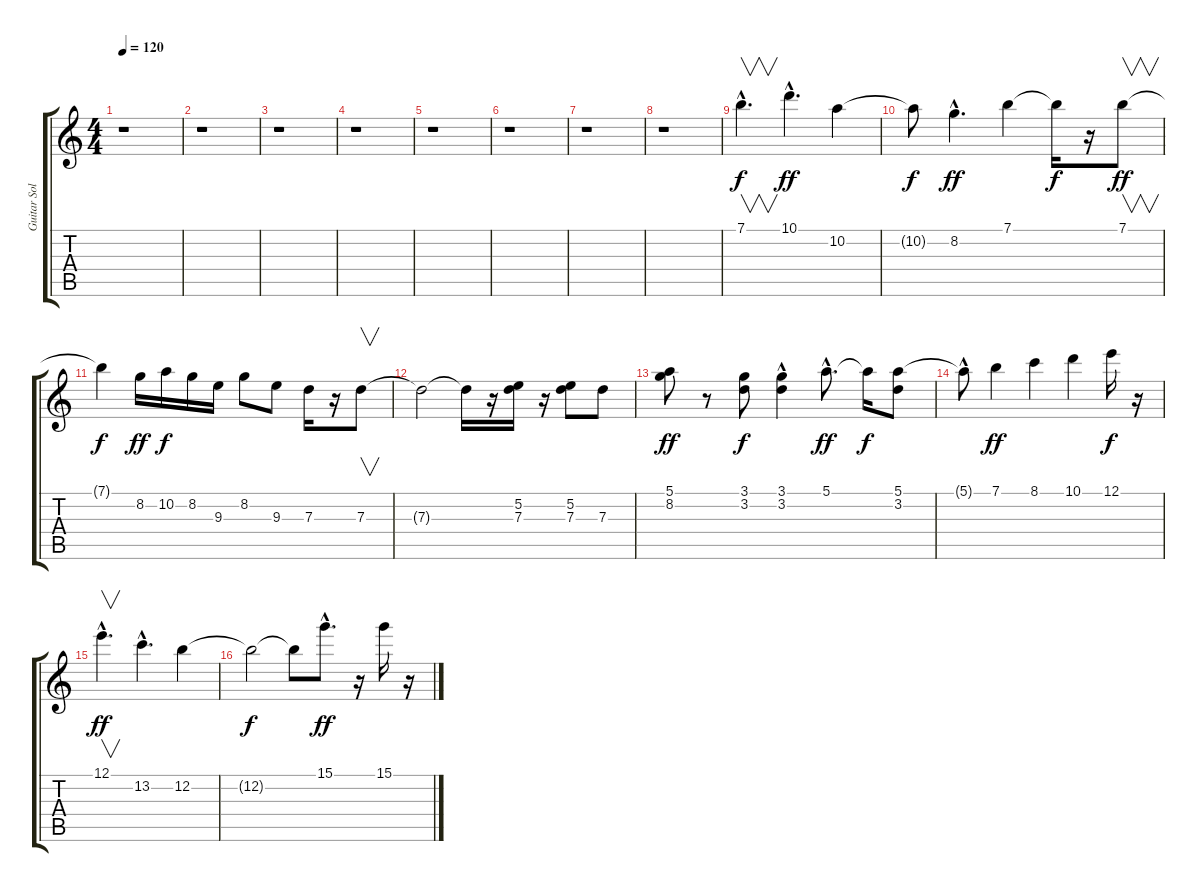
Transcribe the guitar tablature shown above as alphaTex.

\track ("Guitar Solo" "Guitar Sol") {instrument overdrivenguitar}
\staff {score tabs}
\tuning (E4 B3 G3 D3 A2 E2) {hide}
\ts (4 4)
\tempo 120
\clef g2
\ks c
r.1{dy f} |
r.1 |
r.1 |
r.1 |
r.1 |
r.1 |
r.1 |
r.1 |
7.1{hac}.4{v d} 10.1{hac}.4{d dy ff} 10.2.4 |
10.2{t}.8{dy f} 8.2{hac}.4{d dy ff} 7.1.4 7.1{t}.16{dy f} r.16 7.1.8{v dy ff} |
7.1{t}.4{dy f} 8.2.16{dy ff} 10.2.16{dy f} 8.2.16 9.3.16 8.2.8 9.3.8 7.3.16 r.16 7.3.8{v} |
7.3{t}.2 7.3{t}.16 r.16 (5.2 7.3).16 r.16 (5.2 7.3).8 7.3.8 |
(5.1 8.2).8{dy ff} r.8 (3.1 3.2).8{dy f} (3.1 3.2{hac}).4 5.1{hac}.8{d dy ff} 5.1{t}.16{dy f} (5.1 3.2).8 |
5.1{hac t}.8 7.1.4{dy ff} 8.1.4 10.1.4 12.1.16{dy f} r.16 |
12.1{hac}.4{v d dy ff} 13.2{hac}.4{d} 12.2.4 |
12.2{t}.2{dy f} 12.2{t}.8 15.1{hac}.8{d dy ff} r.16 15.1.16 r.16
